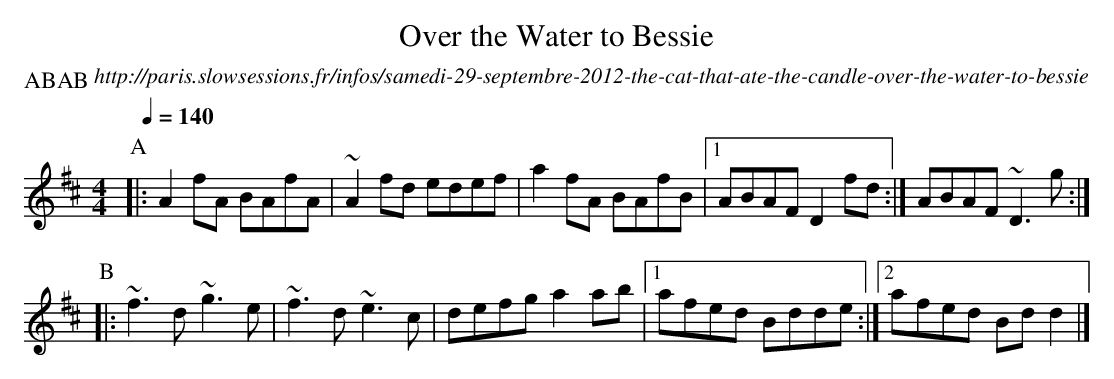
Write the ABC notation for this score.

X:1
T:Over the Water to Bessie
O:http://paris.slowsessions.fr/infos/samedi-29-septembre-2012-the-cat-that-ate-the-candle-over-the-water-to-bessie
M:4/4
L:1/8
Q:1/4=140
P:ABAB
K:D
P:A
|:A2fA BAfA|~A2fd edef|a2fA BAfB|1ABAF D2fd:|ABAF ~D3g:|
P:B
|:~f3d ~g3e|~f3d ~e3c|defg a2ab|1afed Bdde:|2afed Bdd2|]
